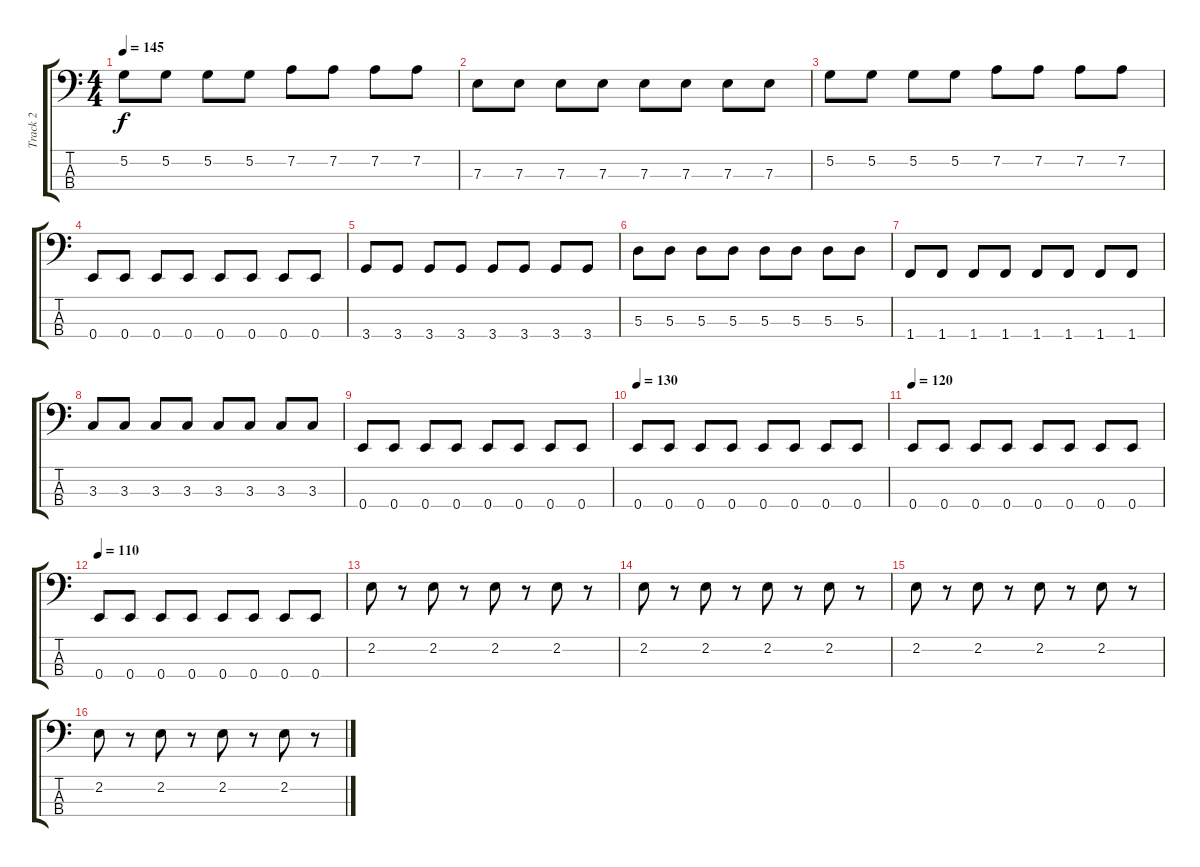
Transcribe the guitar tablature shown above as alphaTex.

\track ("Track 2" "Track 2") {instrument electricbassfinger}
\staff {score tabs}
\tuning (G2 D2 A1 E1) {hide}
\ts (4 4)
\tempo 145
\clef f4
\ks c
5.2.8{dy f} 5.2.8 5.2.8 5.2.8 7.2.8 7.2.8 7.2.8 7.2.8 |
7.3.8 7.3.8 7.3.8 7.3.8 7.3.8 7.3.8 7.3.8 7.3.8 |
5.2.8 5.2.8 5.2.8 5.2.8 7.2.8 7.2.8 7.2.8 7.2.8 |
0.4.8 0.4.8 0.4.8 0.4.8 0.4.8 0.4.8 0.4.8 0.4.8 |
3.4.8 3.4.8 3.4.8 3.4.8 3.4.8 3.4.8 3.4.8 3.4.8 |
5.3.8 5.3.8 5.3.8 5.3.8 5.3.8 5.3.8 5.3.8 5.3.8 |
1.4.8 1.4.8 1.4.8 1.4.8 1.4.8 1.4.8 1.4.8 1.4.8 |
3.3.8 3.3.8 3.3.8 3.3.8 3.3.8 3.3.8 3.3.8 3.3.8 |
0.4.8 0.4.8 0.4.8 0.4.8 0.4.8 0.4.8 0.4.8 0.4.8 |
\tempo 130
0.4.8 0.4.8 0.4.8 0.4.8 0.4.8 0.4.8 0.4.8 0.4.8 |
\tempo 120
0.4.8 0.4.8 0.4.8 0.4.8 0.4.8 0.4.8 0.4.8 0.4.8 |
\tempo 110
0.4.8 0.4.8 0.4.8 0.4.8 0.4.8 0.4.8 0.4.8 0.4.8 |
2.2.8 r.8 2.2.8 r.8 2.2.8 r.8 2.2.8 r.8 |
2.2.8 r.8 2.2.8 r.8 2.2.8 r.8 2.2.8 r.8 |
2.2.8 r.8 2.2.8 r.8 2.2.8 r.8 2.2.8 r.8 |
2.2.8 r.8 2.2.8 r.8 2.2.8 r.8 2.2.8 r.8
